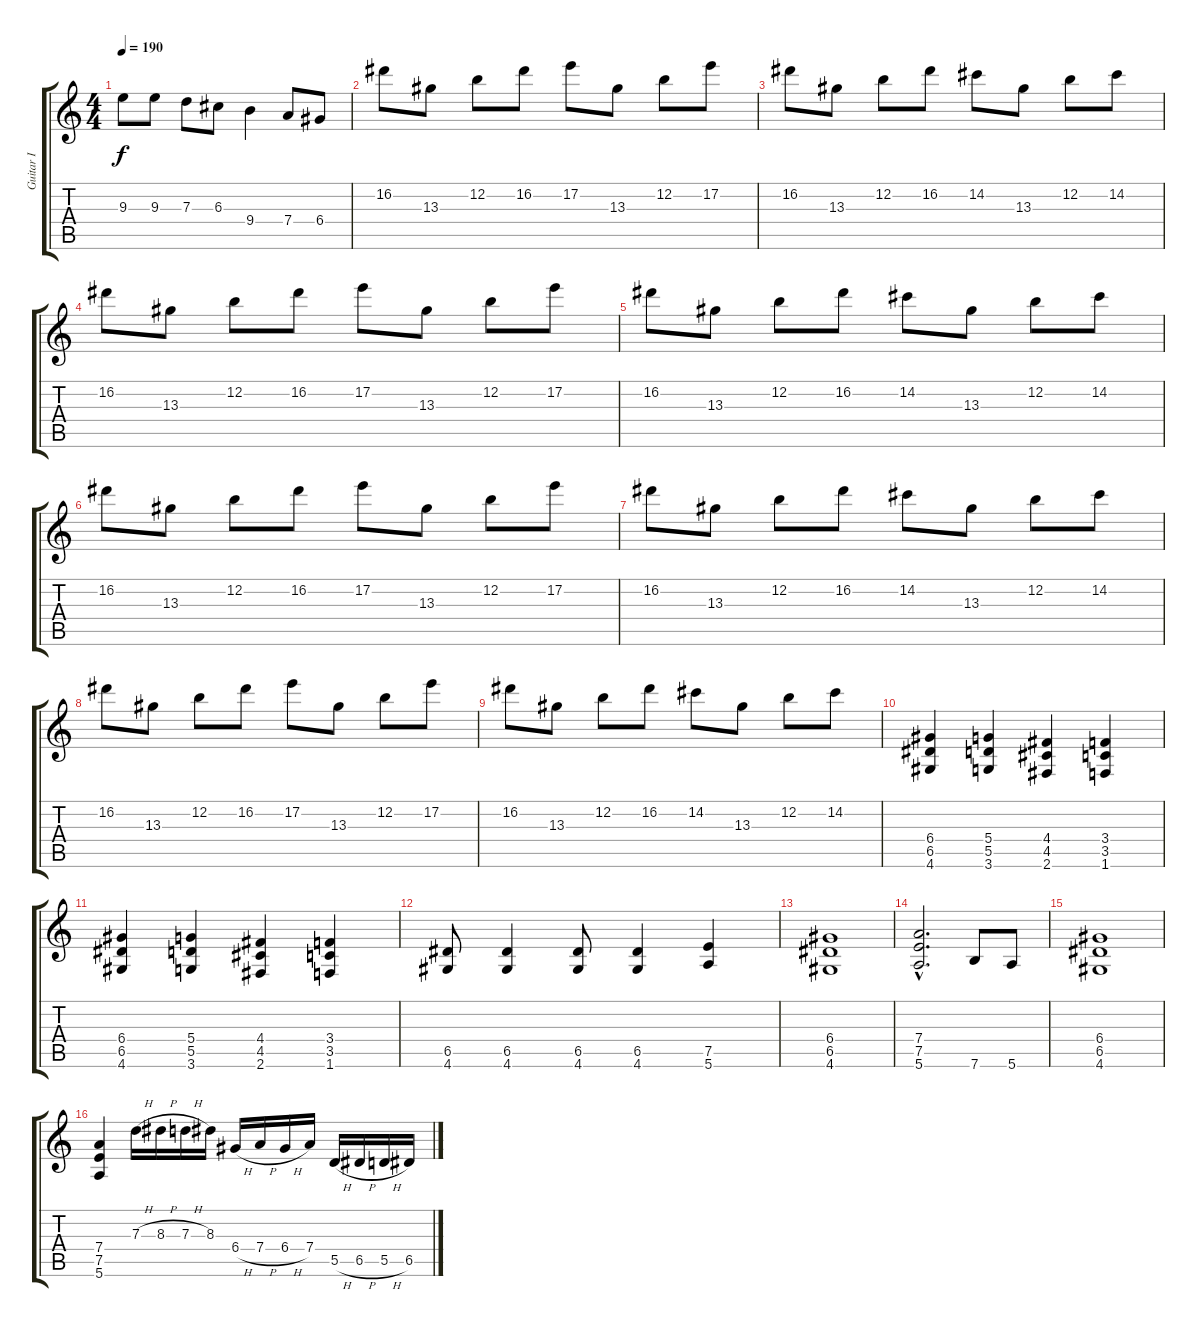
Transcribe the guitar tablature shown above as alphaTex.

\track ("Guitar I" "Guitar I") {instrument distortionguitar}
\staff {score tabs}
\tuning (E4 B3 G3 D3 A2 E2) {hide}
\ts (4 4)
\tempo 190
\clef g2
\ks c
9.3.8{dy f} 9.3.8 7.3.8 6.3.8 9.4.4 7.4.8 6.4.8 |
16.2.8 13.3.8 12.2.8 16.2.8 17.2.8 13.3.8 12.2.8 17.2.8 |
16.2.8 13.3.8 12.2.8 16.2.8 14.2.8 13.3.8 12.2.8 14.2.8 |
16.2.8 13.3.8 12.2.8 16.2.8 17.2.8 13.3.8 12.2.8 17.2.8 |
16.2.8 13.3.8 12.2.8 16.2.8 14.2.8 13.3.8 12.2.8 14.2.8 |
16.2.8 13.3.8 12.2.8 16.2.8 17.2.8 13.3.8 12.2.8 17.2.8 |
16.2.8 13.3.8 12.2.8 16.2.8 14.2.8 13.3.8 12.2.8 14.2.8 |
16.2.8 13.3.8 12.2.8 16.2.8 17.2.8 13.3.8 12.2.8 17.2.8 |
16.2.8 13.3.8 12.2.8 16.2.8 14.2.8 13.3.8 12.2.8 14.2.8 |
(6.4 6.5 4.6).4 (5.4 5.5 3.6).4 (4.4 4.5 2.6).4 (3.4 3.5 1.6).4 |
(6.4 6.5 4.6).4 (5.4 5.5 3.6).4 (4.4 4.5 2.6).4 (3.4 3.5 1.6).4 |
(6.5 4.6).8 (6.5 4.6).4 (6.5 4.6).8 (6.5 4.6).4 (7.5 5.6).4 |
(6.4 6.5 4.6).1 |
(7.4{hac} 7.5{hac} 5.6{hac}).2{d} 7.6.8 5.6.8 |
(6.4 6.5 4.6).1 |
(7.4 7.5 5.6).4 7.3{h}.16 8.3{h}.16 7.3{h}.16 8.3.16 6.4{h}.16 7.4{h}.16 6.4{h}.16 7.4.16 5.5{h}.16 6.5{h}.16 5.5{h}.16 6.5.16
